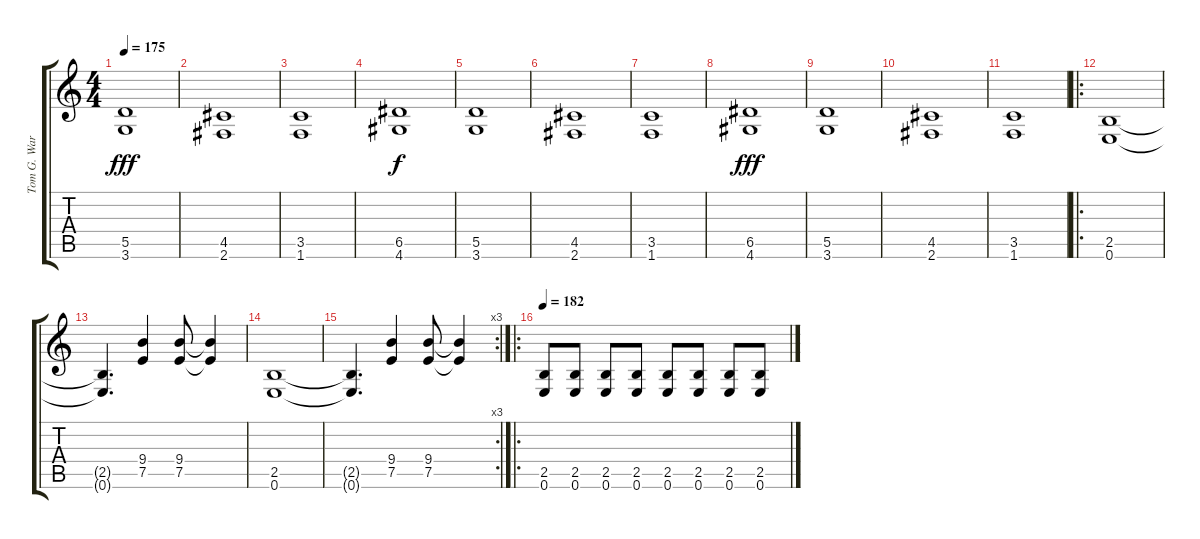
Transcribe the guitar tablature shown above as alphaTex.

\track ("Tom G. Warrior" "Tom G. War") {instrument overdrivenguitar}
\staff {score tabs}
\tuning (E4 B3 G3 D3 A2 E2) {hide}
\ts (4 4)
\tempo 175
\clef g2
\ks c
(5.5 3.6).1{dy fff} |
(4.5 2.6).1 |
(3.5 1.6).1 |
(6.5 4.6).1{dy f} |
(5.5 3.6).1 |
(4.5 2.6).1 |
(3.5 1.6).1 |
(6.5 4.6).1{dy fff} |
(5.5 3.6).1 |
(4.5 2.6).1 |
(3.5 1.6).1 |
\ro
(2.5 0.6).1 |
(2.5{t} 0.6{t}).4{d} (9.4 7.5).4 (9.4 7.5).8 (9.4{t} 7.5{t}).4 |
(2.5 0.6).1 |
\rc 3
(2.5{t} 0.6{t}).4{d} (9.4 7.5).4 (9.4 7.5).8 (9.4{t} 7.5{t}).4 |
\ro
\tempo 182
(2.5 0.6).8 (2.5 0.6).8 (2.5 0.6).8 (2.5 0.6).8 (2.5 0.6).8 (2.5 0.6).8 (2.5 0.6).8 (2.5 0.6).8
